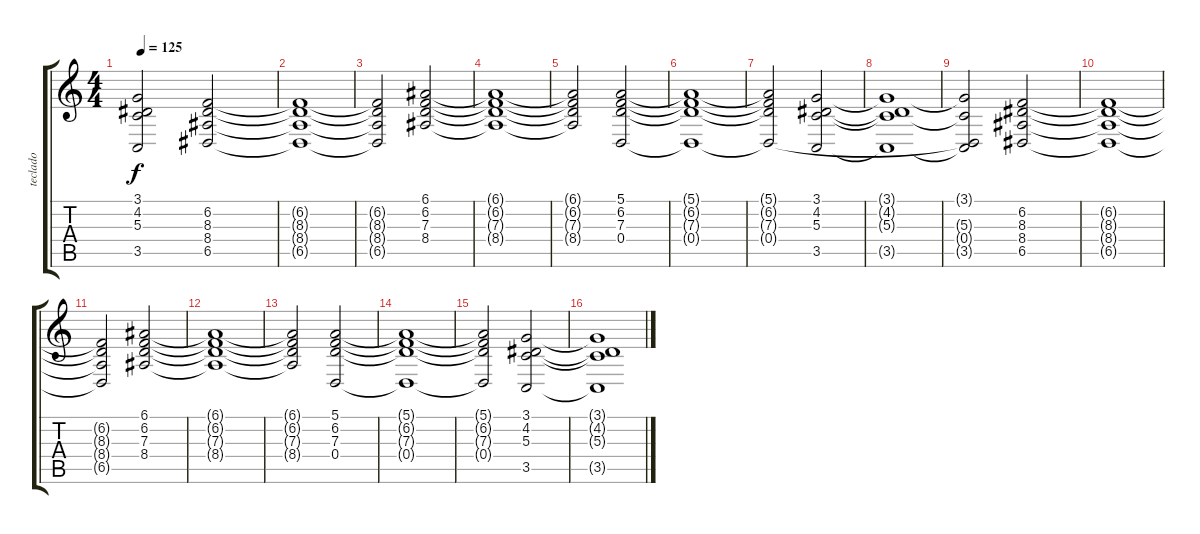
\track ("teclado" "teclado") {instrument choiraahs}
\staff {score tabs}
\tuning (E4 B3 G3 D3 A2 C2) {hide}
\ts (4 4)
\tempo 125
\clef g2
\ks c
(3.1{t} 4.2{t} 5.3{t} 3.5{t}).2{dy f} (6.2 8.3 8.4 6.5).2 |
(6.2{t} 8.3{t} 8.4{t} 6.5{t}).1 |
(6.2{t} 8.3{t} 8.4{t} 6.5{t}).2 (6.1 6.2 7.3 8.4).2 |
(6.1{t} 6.2{t} 7.3{t} 8.4{t}).1 |
(6.1{t} 6.2{t} 7.3{t} 8.4{t}).2 (5.1 6.2 7.3 0.4).2 |
(5.1{t} 6.2{t} 7.3{t} 0.4{t}).1 |
(5.1{t} 6.2{t} 7.3{t} 0.4{t}).2 (3.1 4.2 5.3 3.5).2 |
(3.1{t} 4.2{t} 5.3{t} 3.5{t}).1 |
(3.1{t} 5.3{t} 0.4{t} 3.5{t}).2 (6.2 8.3 8.4 6.5).2 |
(6.2{t} 8.3{t} 8.4{t} 6.5{t}).1 |
(6.2{t} 8.3{t} 8.4{t} 6.5{t}).2 (6.1 6.2 7.3 8.4).2 |
(6.1{t} 6.2{t} 7.3{t} 8.4{t}).1 |
(6.1{t} 6.2{t} 7.3{t} 8.4{t}).2 (5.1 6.2 7.3 0.4).2 |
(5.1{t} 6.2{t} 7.3{t} 0.4{t}).1 |
(5.1{t} 6.2{t} 7.3{t} 0.4{t}).2 (3.1 4.2 5.3 3.5).2 |
(3.1{t} 4.2{t} 5.3{t} 3.5{t}).1
